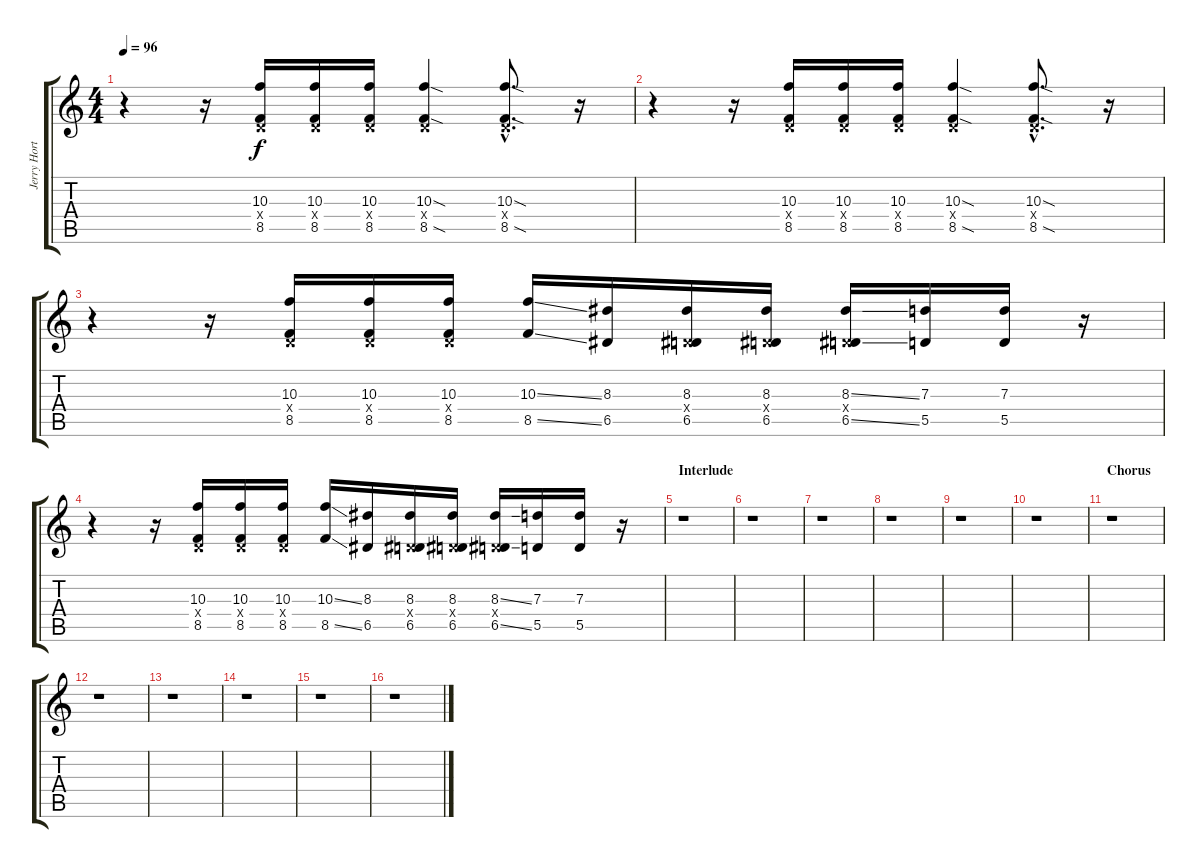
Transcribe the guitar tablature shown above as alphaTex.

\track ("Jerry Horton" "Jerry Hort") {instrument distortionguitar}
\staff {score tabs}
\tuning (E4 B3 G3 D3 A2 D2) {hide}
\ts (4 4)
\tempo 96
\clef g2
\ks c
r.4{dy f} r.16 (10.3 0.4{x} 8.5).16 (10.3 0.4{x} 8.5).16 (10.3 0.4{x} 8.5).16 (10.3{sod} 0.4{x} 8.5{sod}).4 (10.3{sod hac} 0.4{hac x} 8.5{sod hac}).8{d} r.16 |
r.4 r.16 (10.3 0.4{x} 8.5).16 (10.3 0.4{x} 8.5).16 (10.3 0.4{x} 8.5).16 (10.3{sod} 0.4{x} 8.5{sod}).4 (10.3{sod hac} 0.4{hac x} 8.5{sod hac}).8{d} r.16 |
r.4 r.16 (10.3 0.4{x} 8.5).16 (10.3 0.4{x} 8.5).16 (10.3 0.4{x} 8.5).16 (10.3{ss} 8.5{ss}).16 (8.3 6.5).16 (8.3 0.4{x} 6.5).16 (8.3 0.4{x} 6.5).16 (8.3{ss} 0.4{x} 6.5{ss}).16 (7.3 5.5).16 (7.3 5.5).16 r.16 |
r.4 r.16 (10.3 0.4{x} 8.5).16 (10.3 0.4{x} 8.5).16 (10.3 0.4{x} 8.5).16 (10.3{ss} 8.5{ss}).16 (8.3 6.5).16 (8.3 0.4{x} 6.5).16 (8.3 0.4{x} 6.5).16 (8.3{ss} 0.4{x} 6.5{ss}).16 (7.3 5.5).16 (7.3 5.5).16 r.16 |
\section ("" "Interlude")
r.1 |
r.1 |
r.1 |
r.1 |
r.1 |
r.1 |
\section ("" "Chorus")
r.1 |
r.1 |
r.1 |
r.1 |
r.1 |
r.1
